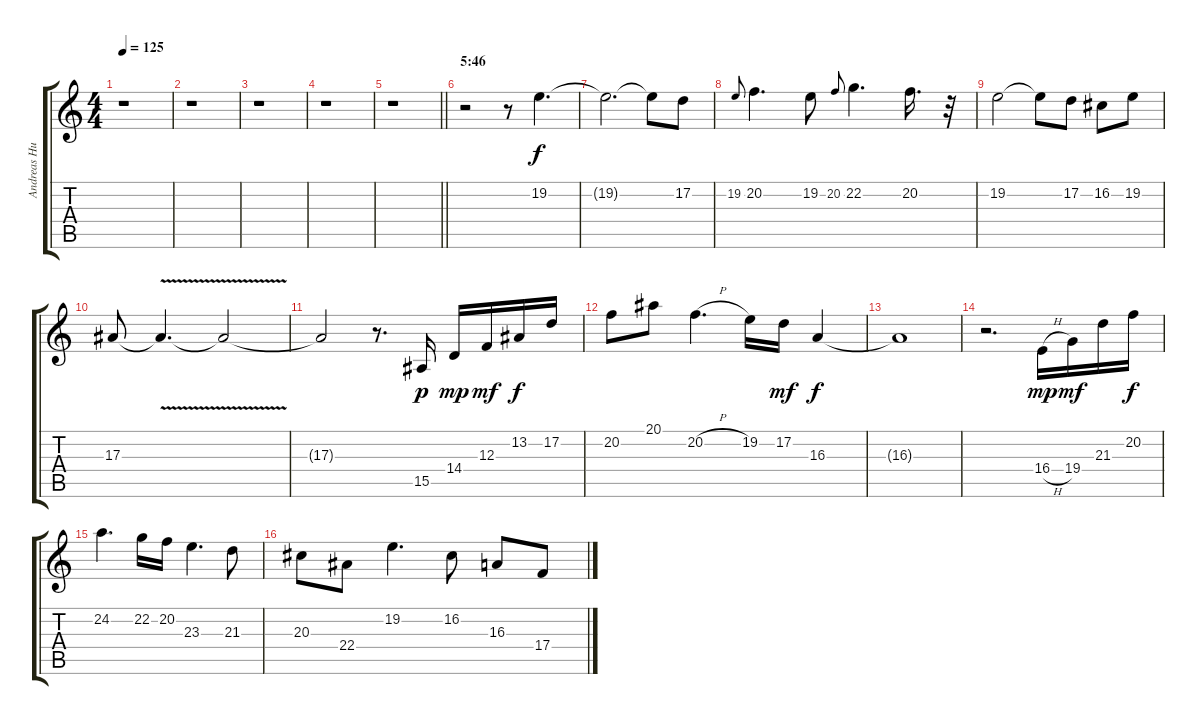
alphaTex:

\track ("Andreas Huss" "Andreas Hu") {instrument altosax}
\staff {score tabs}
\tuning (D4 A3 F3 C3 G2 D2) {hide}
\ts (4 4)
\tempo 125
\clef g2
\ks c
r.1{dy f} |
r.1 |
r.1 |
r.1 |
\barLineRight lightlight
r.1 |
\section ("" "5:46")
r.2{volume 16} r.8 19.2.4{d} |
19.2{t}.2{d} 19.2{t}.8 17.2.8 |
19.2.8{gr onbeat} 20.2.4{d} 19.2.8 20.2.8{gr onbeat} 22.2.4{d} 20.2.16{d} r.32 |
19.2.2 19.2{t}.8 17.2.8 16.2.8 19.2.8 |
17.3.8 17.3{v t}.4{d volume 3} 17.3{t}.2 |
17.3{t}.2 r.8{d volume 16} 15.5.16{dy p} 14.4.16{dy mp} 12.3.16{dy mf} 13.2.16{dy f} 17.2.16 |
20.2.8 20.1.8 20.2{h}.4{d} 19.2.16 17.2.16{dy mf} 16.3.4{dy f} |
16.3{t}.1{volume 0} |
r.2{d volume 16} 16.4{h}.16{dy mp} 19.4.16{dy mf} 21.3.16 20.2.16{dy f} |
24.2.4{d} 22.2.16 20.2.16 23.3.4{d} 21.3.8 |
20.3.8 22.4.8 19.2.4{d} 16.2.8 16.3.8 17.4.8
